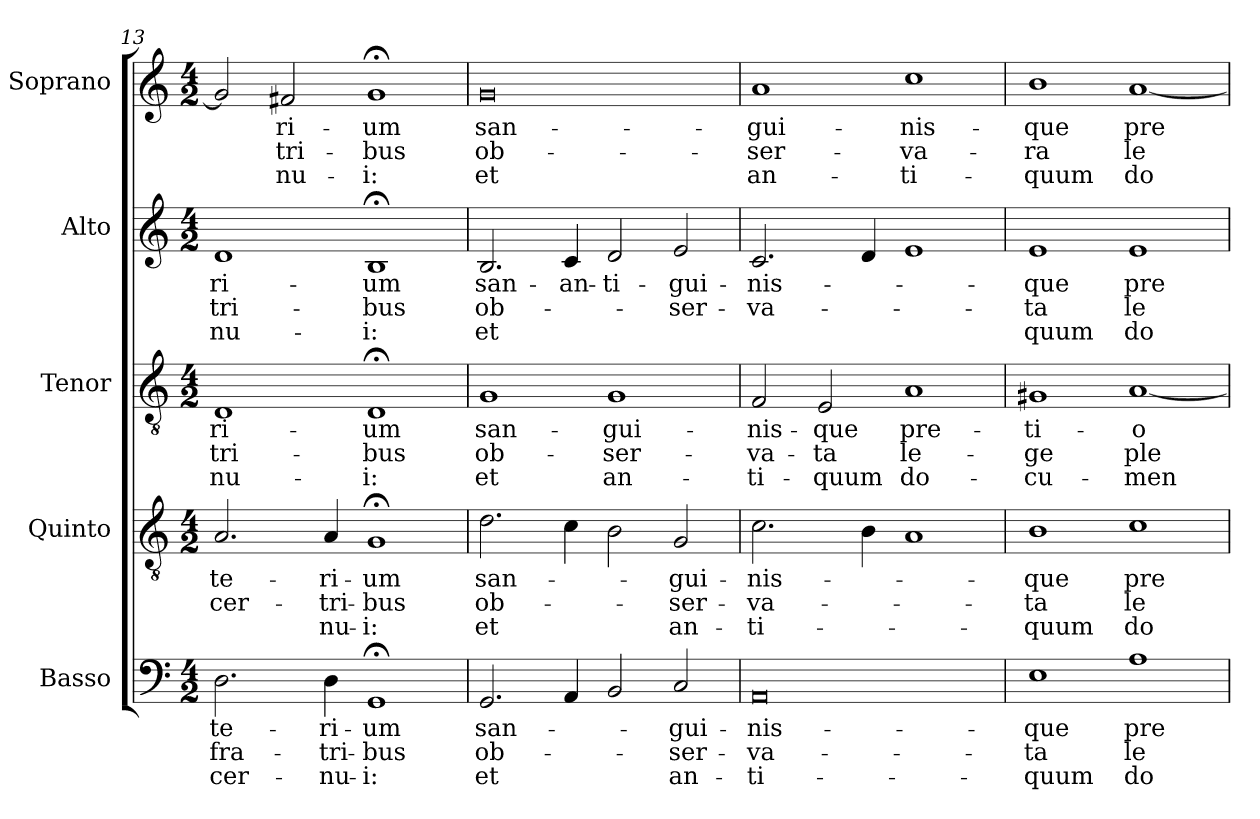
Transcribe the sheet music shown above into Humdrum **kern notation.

**kern	**text	**text	**text	**kern	**text	**text	**text	**kern	**text	**text	**text	**kern	**text	**text	**text	**kern	**text	**text	**text
*part5	*part5	*part5	*part5	*part4	*part4	*part4	*part4	*part3	*part3	*part3	*part3	*part2	*part2	*part2	*part2	*part1	*part1	*part1	*part1
*staff5	*staff5	*staff5	*staff5	*staff4	*staff4	*staff4	*staff4	*staff3	*staff3	*staff3	*staff3	*staff2	*staff2	*staff2	*staff2	*staff1	*staff1	*staff1	*staff1
*I"Basso	*	*	*	*I"Quinto	*	*	*	*I"Tenor	*	*	*	*I"Alto	*	*	*	*I"Soprano	*	*	*
*I'B.	*	*	*	*I'Q.	*	*	*	*I'T.	*	*	*	*I'A.	*	*	*	*I'S.	*	*	*
!!LO:PB:g=z
*clefF4	*	*	*	*clefGv2	*	*	*	*clefGv2	*	*	*	*clefG2	*	*	*	*clefG2	*	*	*
*	*	*	*	*ITrd7c12	*	*	*	*ITrd7c12	*	*	*	*	*	*	*	*	*	*	*
*k[]	*	*	*	*k[]	*	*	*	*k[]	*	*	*	*k[]	*	*	*	*k[]	*	*	*
*C:	*	*	*	*C:	*	*	*	*C:	*	*	*	*C:	*	*	*	*C:	*	*	*
*M4/2	*	*	*	*M4/2	*	*	*	*M4/2	*	*	*	*M4/2	*	*	*	*M4/2	*	*	*
=13	=13	=13	=13	=13	=13	=13	=13	=13	=13	=13	=13	=13	=13	=13	=13	=13	=13	=13	=13
!	!LO:LY:b:color=#000000	!LO:LY:b:color=#000000	!LO:LY:b:color=#000000	!	!	!	!	!	!	!	!	!	!	!	!	!	!	!	!
!	!	!	!	!	!LO:LY:b:color=#000000	!LO:LY:b:color=#000000	!	!	!	!	!	!	!	!	!	!	!	!	!
!	!	!	!	!	!	!	!	!	!LO:LY:b:color=#000000	!LO:LY:b:color=#000000	!LO:LY:b:color=#000000	!	!	!	!	!	!	!	!
!	!	!	!	!	!	!	!	!	!	!	!	!	!LO:LY:b:color=#000000	!LO:LY:b:color=#000000	!LO:LY:b:color=#000000	!	!	!	!
2.Di\	-te-	fra-	cer-	2.AAi/	-te-	cer-	.	1DDi	-ri-	-tri-	-nu-	1di	-ri-	-tri-	-nu-	2gi/]	.	.	.
!	!	!	!	!	!	!	!	!	!	!	!	!	!	!	!	!	!LO:LY:b:color=#000000	!LO:LY:b:color=#000000	!LO:LY:b:color=#000000
.	.	.	.	.	.	.	.	.	.	.	.	.	.	.	.	2f#Xi/	-ri-	-tri-	-nu-
!	!LO:LY:b:color=#000000	!LO:LY:b:color=#000000	!LO:LY:b:color=#000000	!	!	!	!	!	!	!	!	!	!	!	!	!	!	!	!
!	!	!	!	!	!LO:LY:b:color=#000000	!LO:LY:b:color=#000000	!LO:LY:b:color=#000000	!	!	!	!	!	!	!	!	!	!	!	!
4Di\	-ri-	-tri-	-nu-	4AAi/	-ri-	-tri-	-nu-	.	.	.	.	.	.	.	.	.	.	.	.
!	!LO:LY:b:color=#000000	!LO:LY:b:color=#000000	!LO:LY:b:color=#000000	!	!	!	!	!	!	!	!	!	!	!	!	!	!	!	!
!	!	!	!	!	!LO:LY:b:color=#000000	!LO:LY:b:color=#000000	!LO:LY:b:color=#000000	!	!	!	!	!	!	!	!	!	!	!	!
!	!	!	!	!	!	!	!	!	!LO:LY:b:color=#000000	!LO:LY:b:color=#000000	!LO:LY:b:color=#000000	!	!	!	!	!	!	!	!
!	!	!	!	!	!	!	!	!	!	!	!	!	!LO:LY:b:color=#000000	!LO:LY:b:color=#000000	!LO:LY:b:color=#000000	!	!	!	!
!	!	!	!	!	!	!	!	!	!	!	!	!	!	!	!	!	!LO:LY:b:color=#000000	!LO:LY:b:color=#000000	!LO:LY:b:color=#000000
1GG;i	-um	-bus	-i:	1GG;i	-um	-bus	-i:	1DD;i	-um	-bus	-i:	1B;i	-um	-bus	-i:	1g;i	-um	-bus	-i:
=14	=14	=14	=14	=14	=14	=14	=14	=14	=14	=14	=14	=14	=14	=14	=14	=14	=14	=14	=14
!	!LO:LY:b:color=#000000	!LO:LY:b:color=#000000	!LO:LY:b:color=#000000	!	!	!	!	!	!	!	!	!	!	!	!	!	!	!	!
!	!	!	!	!	!LO:LY:b:color=#000000	!LO:LY:b:color=#000000	!LO:LY:b:color=#000000	!	!	!	!	!	!	!	!	!	!	!	!
!	!	!	!	!	!	!	!	!	!LO:LY:b:color=#000000	!LO:LY:b:color=#000000	!LO:LY:b:color=#000000	!	!	!	!	!	!	!	!
!	!	!	!	!	!	!	!	!	!	!	!	!	!LO:LY:b:color=#000000	!LO:LY:b:color=#000000	!LO:LY:b:color=#000000	!	!	!	!
!	!	!	!	!	!	!	!	!	!	!	!	!	!	!	!	!	!LO:LY:b:color=#000000	!LO:LY:b:color=#000000	!LO:LY:b:color=#000000
2.GGi/	san-	ob-	et	2.Di\	san-	ob-	et	1GGi	san-	ob-	et	2.Bi/	san-	ob-	et	0gi	san-	ob-	et
!	!	!	!	!	!	!	!	!	!	!	!	!	!LO:LY:b:color=#000000	!	!	!	!	!	!
4AAi/	.	.	.	4Ci\	.	.	.	.	.	.	.	4ci/	an-	.	.	.	.	.	.
!	!	!	!	!	!	!	!	!	!LO:LY:b:color=#000000	!LO:LY:b:color=#000000	!LO:LY:b:color=#000000	!	!	!	!	!	!	!	!
!	!	!	!	!	!	!	!	!	!	!	!	!	!LO:LY:b:color=#000000	!	!	!	!	!	!
2BBi/	.	.	.	2BBi\	.	.	.	1GGi	-gui-	-ser-	an-	2di/	-ti-	.	.	.	.	.	.
!	!LO:LY:b:color=#000000	!LO:LY:b:color=#000000	!LO:LY:b:color=#000000	!	!	!	!	!	!	!	!	!	!	!	!	!	!	!	!
!	!	!	!	!	!LO:LY:b:color=#000000	!LO:LY:b:color=#000000	!LO:LY:b:color=#000000	!	!	!	!	!	!	!	!	!	!	!	!
!	!	!	!	!	!	!	!	!	!	!	!	!	!LO:LY:b:color=#000000	!LO:LY:b:color=#000000	!	!	!	!	!
2Ci/	-gui-	-ser-	an-	2GGi/	-gui-	-ser-	an-	.	.	.	.	2ei/	-gui-	-ser-	.	.	.	.	.
=15	=15	=15	=15	=15	=15	=15	=15	=15	=15	=15	=15	=15	=15	=15	=15	=15	=15	=15	=15
!	!LO:LY:b:color=#000000	!LO:LY:b:color=#000000	!LO:LY:b:color=#000000	!	!	!	!	!	!	!	!	!	!	!	!	!	!	!	!
!	!	!	!	!	!LO:LY:b:color=#000000	!LO:LY:b:color=#000000	!LO:LY:b:color=#000000	!	!	!	!	!	!	!	!	!	!	!	!
!	!	!	!	!	!	!	!	!	!LO:LY:b:color=#000000	!LO:LY:b:color=#000000	!LO:LY:b:color=#000000	!	!	!	!	!	!	!	!
!	!	!	!	!	!	!	!	!	!	!	!	!	!LO:LY:b:color=#000000	!LO:LY:b:color=#000000	!	!	!	!	!
!	!	!	!	!	!	!	!	!	!	!	!	!	!	!	!	!	!LO:LY:b:color=#000000	!LO:LY:b:color=#000000	!LO:LY:b:color=#000000
0AAi	-nis-	-va-	-ti-	2.Ci\	-nis-	-va-	-ti-	2FFi/	-nis-	-va-	-ti-	2.ci/	-nis-	-va-	.	1ai	-gui-	-ser-	an-
!	!	!	!	!	!	!	!	!	!LO:LY:b:color=#000000	!LO:LY:b:color=#000000	!LO:LY:b:color=#000000	!	!	!	!	!	!	!	!
.	.	.	.	.	.	.	.	2EEi/	-que	-ta	-quum	.	.	.	.	.	.	.	.
.	.	.	.	4BBi\	.	.	.	.	.	.	.	4di/	.	.	.	.	.	.	.
!	!	!	!	!	!	!	!	!	!LO:LY:b:color=#000000	!LO:LY:b:color=#000000	!LO:LY:b:color=#000000	!	!	!	!	!	!	!	!
!	!	!	!	!	!	!	!	!	!	!	!	!	!	!	!	!	!LO:LY:b:color=#000000	!LO:LY:b:color=#000000	!LO:LY:b:color=#000000
.	.	.	.	1AAi	.	.	.	1AAi	pre-	le-	do-	1ei	.	.	.	1cci	-nis-	-va-	-ti-
=16	=16	=16	=16	=16	=16	=16	=16	=16	=16	=16	=16	=16	=16	=16	=16	=16	=16	=16	=16
!	!LO:LY:b:color=#000000	!LO:LY:b:color=#000000	!LO:LY:b:color=#000000	!	!	!	!	!	!	!	!	!	!	!	!	!	!	!	!
!	!	!	!	!	!LO:LY:b:color=#000000	!LO:LY:b:color=#000000	!LO:LY:b:color=#000000	!	!	!	!	!	!	!	!	!	!	!	!
!	!	!	!	!	!	!	!	!	!LO:LY:b:color=#000000	!LO:LY:b:color=#000000	!LO:LY:b:color=#000000	!	!	!	!	!	!	!	!
!	!	!	!	!	!	!	!	!	!	!	!	!	!LO:LY:b:color=#000000	!LO:LY:b:color=#000000	!LO:LY:b:color=#000000	!	!	!	!
!	!	!	!	!	!	!	!	!	!	!	!	!	!	!	!	!	!LO:LY:b:color=#000000	!LO:LY:b:color=#000000	!LO:LY:b:color=#000000
1Ei	-que	-ta	-quum	1BBi	-que	-ta	-quum	1GG#Xi	-ti-	-ge	-cu-	1ei	-que	-ta	-quum	1bi	-que	-ra	-quum
!	!LO:LY:b:color=#000000	!LO:LY:b:color=#000000	!LO:LY:b:color=#000000	!	!	!	!	!	!	!	!	!	!	!	!	!	!	!	!
!	!	!	!	!	!LO:LY:b:color=#000000	!LO:LY:b:color=#000000	!LO:LY:b:color=#000000	!	!	!	!	!	!	!	!	!	!	!	!
!	!	!	!	!	!	!	!	!	!LO:LY:b:color=#000000	!LO:LY:b:color=#000000	!LO:LY:b:color=#000000	!	!	!	!	!	!	!	!
!	!	!	!	!	!	!	!	!	!	!	!	!	!LO:LY:b:color=#000000	!LO:LY:b:color=#000000	!LO:LY:b:color=#000000	!	!	!	!
!	!	!	!	!	!	!	!	!	!	!	!	!	!	!	!	!	!LO:LY:b:color=#000000	!LO:LY:b:color=#000000	!LO:LY:b:color=#000000
1Ai	pre-	le-	do-	1Ci	pre-	le-	do-	[1AAi	-o-	ple-	-men-	1ei	pre-	le-	do-	[1ai	pre-	le-	do-
=	=	=	=	=	=	=	=	=	=	=	=	=	=	=	=	=	=	=	=
*-	*-	*-	*-	*-	*-	*-	*-	*-	*-	*-	*-	*-	*-	*-	*-	*-	*-	*-	*-
